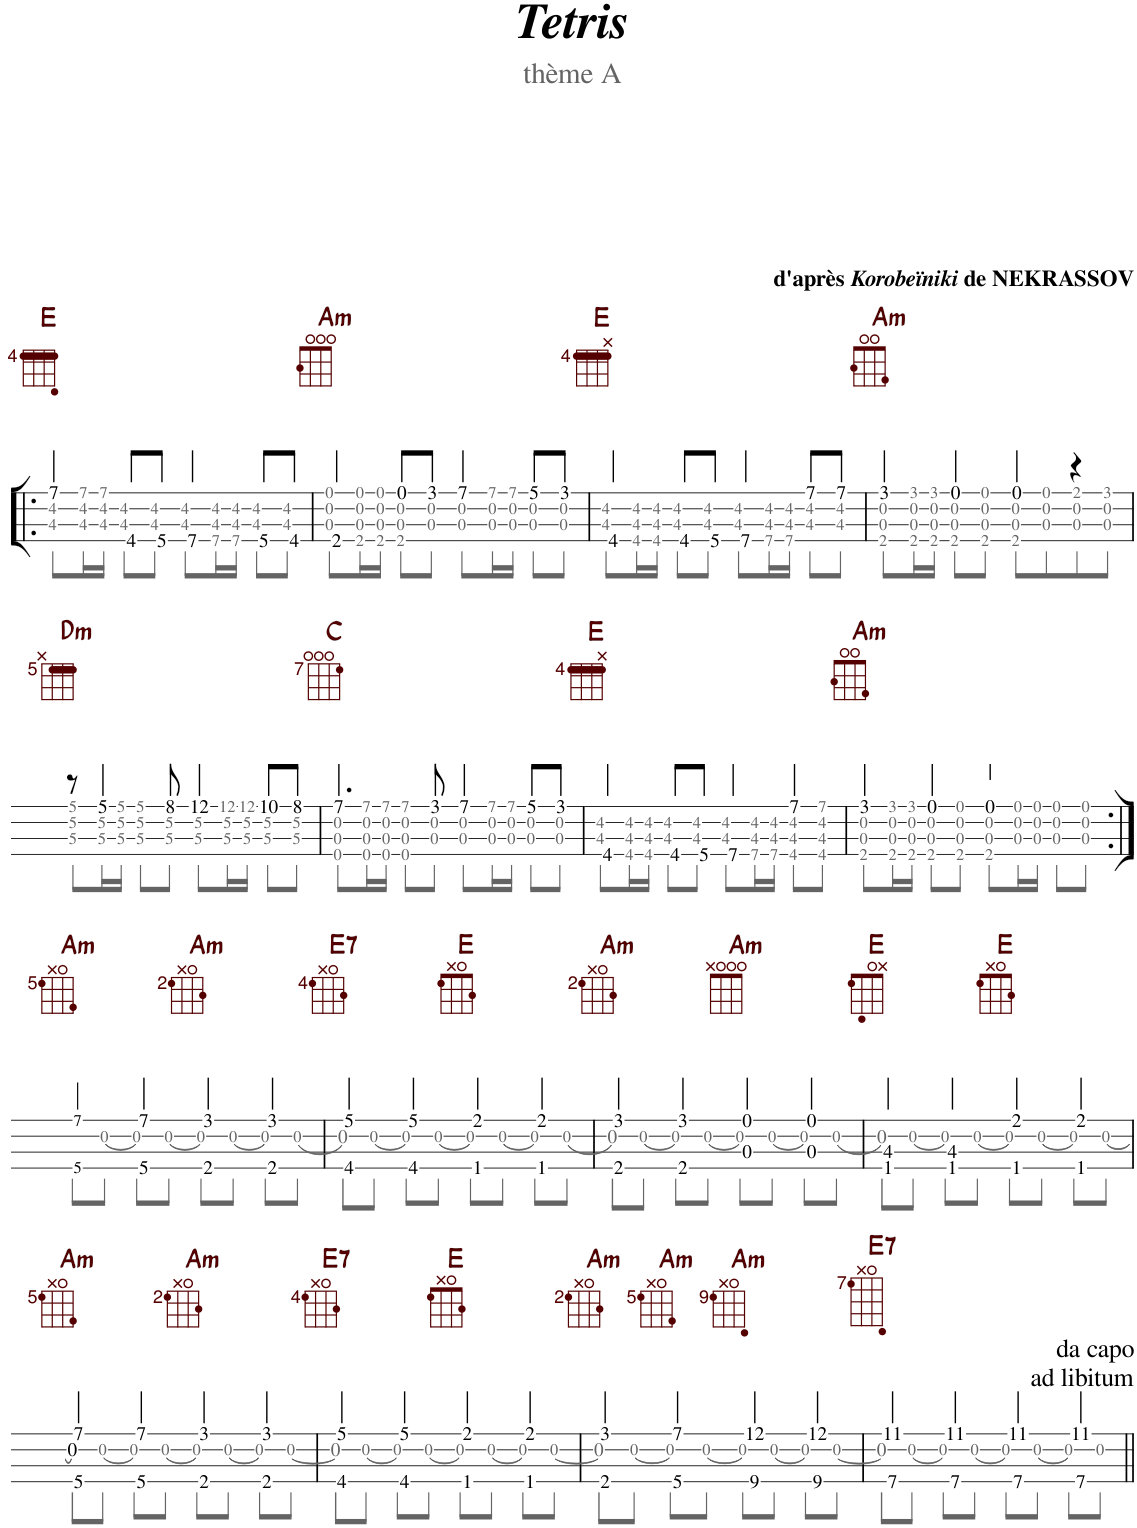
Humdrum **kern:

**kern	**harte
*part1	*part1
*staff1	*
*I"Ukulélé [Tablature]	*
*stria4	*
*k[]	*
*M4/4	*
=1!|:	=1!|:
*^	*
4ee/	8e!i\ 8g#!i\L	E:maj
.	16e!i\ 16g#!i\ 16ee!i\L	.
.	16e!i\ 16g#!i\ 16ee!i\JJ	.
8b/L	8e!i\ 8g#!i\L	.
8cc/J	8e!i\ 8g#!i\J	.
4dd/	8e!i\ 8g#!i\L	.
.	16dd!i\ 16e!i\ 16g#!i\L	.
.	16dd!i\ 16e!i\ 16g#!i\JJ	.
8cc/L	8e!i\ 8g#!i\L	.
8b/J	8e!i\ 8g#!i\J	.
=2	=2	=2
!	!	!LO:H:kt=m
4a/	8c!i\ 8e!i\ 8a!i\L	A:min
.	16a!i\ 16c!i\ 16e!i\ 16a!i\L	.
.	16a!i\ 16c!i\ 16e!i\ 16a!i\JJ	.
8a/L	8a!i\ 8c!i\ 8e!i\L	.
8cc/J	8c!i\ 8e!i\J	.
4ee/	8c!i\ 8e!i\L	.
.	16c!i\ 16e!i\ 16ee!i\L	.
.	16c!i\ 16e!i\ 16ee!i\JJ	.
8dd/L	8c!i\ 8e!i\L	.
8cc/J	8c!i\ 8e!i\J	.
=3	=3	=3
4b/	8e!i\ 8g#!i\L	E:maj
.	16b!i\ 16e!i\ 16g#!i\L	.
.	16b!i\ 16e!i\ 16g#!i\JJ	.
8b/L	8e!i\ 8g#!i\L	.
8cc/J	8e!i\ 8g#!i\J	.
4dd/	8e!i\ 8g#!i\L	.
.	16dd!i\ 16e!i\ 16g#!i\L	.
.	16dd!i\ 16e!i\ 16g#!i\JJ	.
8ee/L	8e!i\ 8g#!i\L	.
8ee/J	8e!i\ 8g#!i\J	.
=4	=4	=4
!	!	!LO:H:kt=m
4cc/	8a!i\ 8c!i\ 8e!i\L	A:min
.	16a!i\ 16c!i\ 16e!i\ 16cc!i\L	.
.	16a!i\ 16c!i\ 16e!i\ 16cc!i\JJ	.
4a/	8a!i\ 8c!i\ 8e!i\L	.
.	8a!i\ 8c!i\ 8e!i\ 8a!i\J	.
4a/	8a!i\ 8c!i\ 8e!i\L	.
.	8c!i\ 8e!i\ 8a!i\	.
4r	8c!i\ 8e!i\ 8b!i\	.
.	8c!i\ 8e!i\ 8cc!i\J	.
!!LO:LB:g=z	!!
=5	=5	=5
!	!	!LO:H:kt=m
8r	8f!i\ 8a!i\ 8dd!i\L	D:min
4dd/	16f!i\ 16a!i\L	.
.	16f!i\ 16a!i\ 16dd!i\JJ	.
.	8f!i\ 8a!i\ 8dd!i\L	.
8ff/	8f!i\ 8a!i\J	.
4aa/	8f!i\ 8a!i\L	.
.	16f!i\ 16a!i\ 16aa!i\L	.
.	16f!i\ 16a!i\ 16aa!i\JJ	.
8gg/L	8f!i\ 8a!i\L	.
8ff/J	8f!i\ 8a!i\J	.
=6	=6	=6
4.ee/	8g!i\ 8c!i\ 8e!i\L	C:maj
.	16g!i\ 16c!i\ 16e!i\ 16ee!i\L	.
.	16g!i\ 16c!i\ 16e!i\ 16ee!i\JJ	.
.	8g!i\ 8c!i\ 8e!i\ 8ee!i\L	.
8cc/	8c!i\ 8e!i\J	.
4ee/	8c!i\ 8e!i\L	.
.	16c!i\ 16e!i\ 16ee!i\L	.
.	16c!i\ 16e!i\ 16ee!i\JJ	.
8dd/L	8c!i\ 8e!i\L	.
8cc/J	8c!i\ 8e!i\J	.
=7	=7	=7
4b/	8e!i\ 8g#!i\L	E:maj
.	16b!i\ 16e!i\ 16g#!i\L	.
.	16b!i\ 16e!i\ 16g#!i\JJ	.
8b/L	8e!i\ 8g#!i\L	.
8cc/J	8e!i\ 8g#!i\J	.
4dd/	8e!i\ 8g#!i\L	.
.	16dd!i\ 16e!i\ 16g#!i\L	.
.	16dd!i\ 16e!i\ 16g#!i\JJ	.
4ee/	8b!i\ 8e!i\ 8g#!i\L	.
.	8b!i\ 8e!i\ 8g#!i\ 8ee!i\J	.
=8	=8	=8
!	!	!LO:H:kt=m
4cc/	8a!i\ 8c!i\ 8e!i\L	A:min
.	16a!i\ 16c!i\ 16e!i\ 16cc!i\L	.
.	16a!i\ 16c!i\ 16e!i\ 16cc!i\JJ	.
4a/	8a!i\ 8c!i\ 8e!i\L	.
.	8a!i\ 8c!i\ 8e!i\ 8a!i\J	.
2a/	8a!i\ 8c!i\ 8e!i\L	.
.	16c!i\ 16e!i\ 16a!i\L	.
.	16c!i\ 16e!i\ 16a!i\JJ	.
.	8c!i\ 8e!i\ 8a!i\L	.
.	8c!i\ 8e!i\ 8a!i\J	.
!!LO:LB:g=z	!!
=9:|!	=9:|!	=9:|!
!	!	!LO:H:kt=m
4cc!/ 4ee!/	8e!\L	A:min
.	[8e!i\J	.
4cc/ 4ee/	8e!i\L]	.
.	[8e!i\J	.
!	!	!LO:H:kt=m
4a/ 4cc/	8e!i\L]	A:min
.	[8e!i\J	.
4a/ 4cc/	8e!i\L]	.
.	[8e!i\J	.
=10	=10	=10
!	!	!LO:H:kt=7
4b/ 4dd/	8ei\L]	E:7
.	[8e!i\J	.
4b/ 4dd/	8e!i\L]	.
.	[8e!i\J	.
4g#/ 4b/	8e!i\L]	E:maj
.	[8e!i\J	.
4g#/ 4b/	8e!i\L]	.
.	[8e!i\J	.
=11	=11	=11
!	!	!LO:H:kt=m
4a/ 4cc/	8ei\L]	A:min
.	[8e!i\J	.
4a/ 4cc/	8e!i\L]	.
.	[8e!i\J	.
!	!	!LO:H:kt=m
4c/ 4a/	8e!i\L]	A:min
.	[8e!i\J	.
4c/ 4a/	8e!i\L]	.
.	[8e!i\J	.
=12	=12	=12
4g#/ 4e/	8ei\L]	E:maj
.	[8e!i\J	.
4g#/ 4e/	8e!i\L]	.
.	[8e!i\J	.
4g#/ 4b/	8e!i\L]	E:maj
.	[8e!i\J	.
4g#/ 4b/	8e!i\L]	.
.	[8e!i\J	.
!!LO:LB:g=z	!!
=13	=13	=13
!	!	!LO:H:kt=m
4cc/ 4ee/	8e\L]	A:min
.	[8e!i\J	.
4cc/ 4ee/	8e!i\L]	.
.	[8e!i\J	.
!	!	!LO:H:kt=m
4a/ 4cc/	8e!i\L]	A:min
.	[8e!i\J	.
4a/ 4cc/	8e!i\L]	.
.	[8e!i\J	.
=14	=14	=14
!	!	!LO:H:kt=7
4b/ 4dd/	8ei\L]	E:7
.	[8e!i\J	.
4b/ 4dd/	8e!i\L]	.
.	[8e!i\J	.
4g#/ 4b/	8e!i\L]	E:maj
.	[8e!i\J	.
4g#/ 4b/	8e!i\L]	.
.	[8e!i\J	.
=15	=15	=15
!	!	!LO:H:kt=m
4a/ 4cc/	8ei\L]	A:min
.	[8e!i\J	.
!	!	!LO:H:kt=m
4cc/ 4ee/	8e!i\L]	A:min
.	[8e!i\J	.
!	!	!LO:H:kt=m
4ee/ 4aa/	8e!i\L]	A:min
.	[8e!i\J	.
4ee/ 4aa/	8e!i\L]	.
.	[8e!i\J	.
=16	=16	=16
4dd/ 4gg#/	8ei\L]	E:7
.	[8e!i\J	.
4dd/ 4gg#/	8e!i\L]	.
.	[8e!i\J	.
4dd/ 4gg#/	8e!i\L]	.
.	[8e!i\J	.
4dd/ 4gg#/	8e!i\L]	.
.	8e!i\J	.
!	!LO:TX:a:t=da capo\nad libitum	!LO:H:kt=7
*v	*v	*
=||	=||
*-	*-
